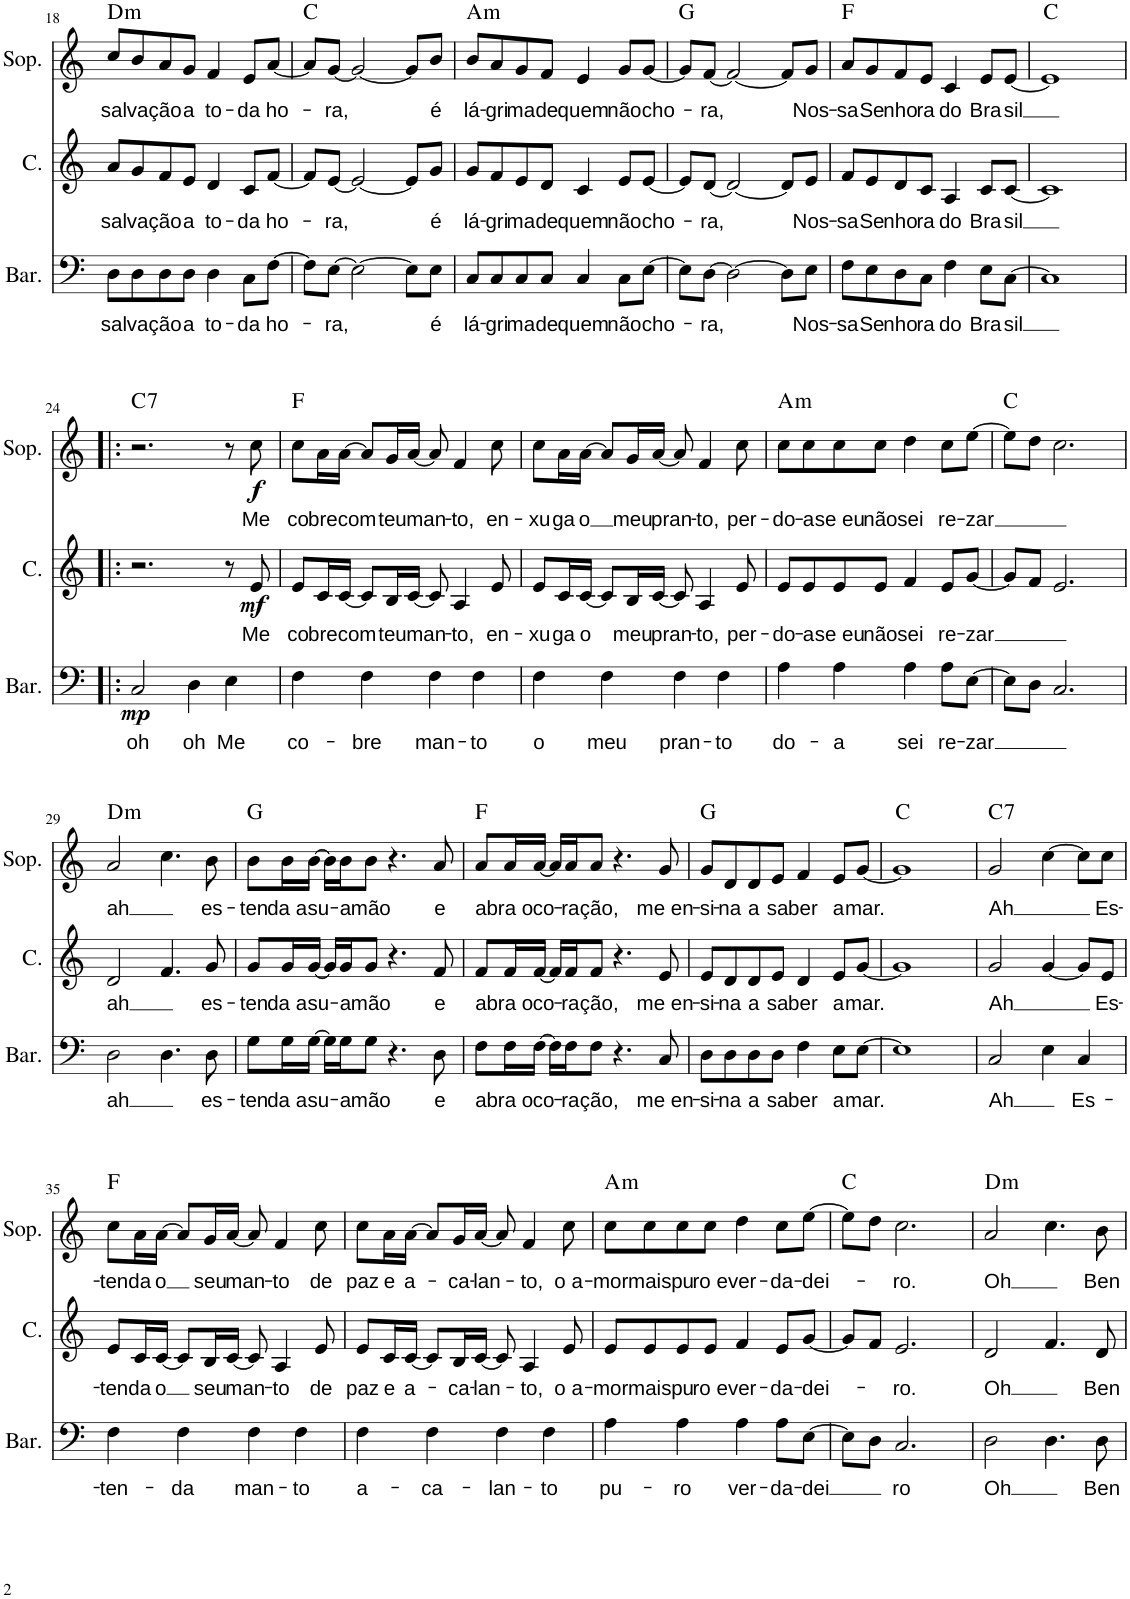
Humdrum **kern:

**kern	**text	**dynam	**kern	**text	**dynam	**kern	**text	**dynam	**harte
*part3	*part3	*part3	*part2	*part2	*part2	*part1	*part1	*part1	*part1
*staff3	*staff3	*staff3	*staff2	*staff2	*staff2	*staff1	*staff1	*staff1	*
*I"Barítono	*	*	*I"Contralto	*	*	*I"Soprano	*	*	*
*I'Bar.	*	*	*I'C.	*	*	*I'Sop.	*	*	*
!!LO:PB:g=z
*clefF4	*	*	*clefG2	*	*	*clefG2	*	*	*
*k[]	*	*	*k[]	*	*	*k[]	*	*	*
*M4/4	*	*	*M4/4	*	*	*M4/4	*	*	*
=18	=18	=18	=18	=18	=18	=18	=18	=18	=18
!	!LO:LY:b	!	!	!LO:LY:b	!	!	!LO:LY:b	!	!LO:H:kt=m
8D\L	sal-	.	8a/L	sal-	.	8cc/L	sal-	.	D:min
!	!LO:LY:b	!	!	!LO:LY:b	!	!	!LO:LY:b	!	!
8D\	-va-	.	8g/	-va-	.	8b/	-va-	.	.
!	!LO:LY:b	!	!	!LO:LY:b	!	!	!LO:LY:b	!	!
8D\	-ção	.	8f/	-ção	.	8a/	-ção	.	.
!	!LO:LY:b	!	!	!LO:LY:b	!	!	!LO:LY:b	!	!
8D\J	a	.	8e/J	a	.	8g/J	a	.	.
!	!LO:LY:b	!	!	!LO:LY:b	!	!	!LO:LY:b	!	!
4D\	to-	.	4d/	to-	.	4f/	to-	.	.
!	!LO:LY:b	!	!	!LO:LY:b	!	!	!LO:LY:b	!	!
8C\L	-da	.	8c/L	-da	.	8e/L	-da	.	.
!	!LO:LY:b	!	!	!LO:LY:b	!	!	!LO:LY:b	!	!
[8F\J	ho-	.	[8f/J	ho-	.	[8a/J	ho-	.	.
=19	=19	=19	=19	=19	=19	=19	=19	=19	=19
8F\L]	.	.	8f/L]	.	.	8a/L]	.	.	C:maj
!	!LO:LY:b	!	!	!LO:LY:b	!	!	!LO:LY:b	!	!
[8E\J	-ra,	.	[8e/J	-ra,	.	[8g/J	-ra,	.	.
2E\_	.	.	2e/_	.	.	2g/_	.	.	.
8E\L]	.	.	8e/L]	.	.	8g/L]	.	.	.
!	!LO:LY:b	!	!	!LO:LY:b	!	!	!LO:LY:b	!	!
8E\J	é	.	8g/J	é	.	8b/J	é	.	.
=20	=20	=20	=20	=20	=20	=20	=20	=20	=20
!	!LO:LY:b	!	!	!LO:LY:b	!	!	!LO:LY:b	!	!LO:H:kt=m
8C/L	lá-	.	8g/L	lá-	.	8b/L	lá-	.	A:min
!	!LO:LY:b	!	!	!LO:LY:b	!	!	!LO:LY:b	!	!
8C/	-gri-	.	8f/	-gri-	.	8a/	-gri-	.	.
!	!LO:LY:b	!	!	!LO:LY:b	!	!	!LO:LY:b	!	!
8C/	-ma	.	8e/	-ma	.	8g/	-ma	.	.
!	!LO:LY:b	!	!	!LO:LY:b	!	!	!LO:LY:b	!	!
8C/J	de	.	8d/J	de	.	8f/J	de	.	.
!	!LO:LY:b	!	!	!LO:LY:b	!	!	!LO:LY:b	!	!
4C/	quem	.	4c/	quem	.	4e/	quem	.	.
!	!LO:LY:b	!	!	!LO:LY:b	!	!	!LO:LY:b	!	!
8C\L	não	.	8e/L	não	.	8g/L	não	.	.
!	!LO:LY:b	!	!	!LO:LY:b	!	!	!LO:LY:b	!	!
[8E\J	cho-	.	[8e/J	cho-	.	[8g/J	cho-	.	.
=21	=21	=21	=21	=21	=21	=21	=21	=21	=21
8E\L]	.	.	8e/L]	.	.	8g/L]	.	.	G:maj
!	!LO:LY:b	!	!	!LO:LY:b	!	!	!LO:LY:b	!	!
[8D\J	-ra,	.	[8d/J	-ra,	.	[8f/J	-ra,	.	.
2D\_	.	.	2d/_	.	.	2f/_	.	.	.
8D\L]	.	.	8d/L]	.	.	8f/L]	.	.	.
!	!LO:LY:b	!	!	!LO:LY:b	!	!	!LO:LY:b	!	!
8E\J	Nos-	.	8e/J	Nos-	.	8g/J	Nos-	.	.
=22	=22	=22	=22	=22	=22	=22	=22	=22	=22
!	!LO:LY:b	!	!	!LO:LY:b	!	!	!LO:LY:b	!	!
8F\L	-sa	.	8f/L	-sa	.	8a/L	-sa	.	F:maj
!	!LO:LY:b	!	!	!LO:LY:b	!	!	!LO:LY:b	!	!
8E\	Se-	.	8e/	Se-	.	8g/	Se-	.	.
!	!LO:LY:b	!	!	!LO:LY:b	!	!	!LO:LY:b	!	!
8D\	-nho-	.	8d/	-nho-	.	8f/	-nho-	.	.
!	!LO:LY:b	!	!	!LO:LY:b	!	!	!LO:LY:b	!	!
8C\J	-ra	.	8c/J	-ra	.	8e/J	-ra	.	.
!	!LO:LY:b	!	!	!LO:LY:b	!	!	!LO:LY:b	!	!
4F\	do	.	4A/	do	.	4c/	do	.	.
!	!LO:LY:b	!	!	!LO:LY:b	!	!	!LO:LY:b	!	!
8E\L	Bra-	.	8c/L	Bra-	.	8e/L	Bra-	.	.
!	!LO:LY:b	!	!	!LO:LY:b	!	!	!LO:LY:b	!	!
[8C\J	-sil	.	[8c/J	-sil	.	[8e/J	-sil	.	.
=23	=23	=23	=23	=23	=23	=23	=23	=23	=23
1C]	.	.	1c]	.	.	1e]	.	.	C:maj
!!LO:LB:g=z
=24!|:	=24!|:	=24!|:	=24!|:	=24!|:	=24!|:	=24!|:	=24!|:	=24!|:	=24!|:
!	!LO:LY:b	!LO:DY:b	!	!	!	!	!	!	!LO:H:kt=7
2C/	oh	mp	2.r	.	.	2.r	.	.	C:7
!	!LO:LY:b	!	!	!	!	!	!	!	!
4D\	oh	.	.	.	.	.	.	.	.
!	!LO:LY:b	!	!	!	!	!	!	!	!
4E\	Me	.	8r	.	.	8r	.	.	.
!	!	!	!	!LO:LY:b	!LO:DY:b	!	!LO:LY:b	!LO:DY:b	!
.	.	.	8e/	Me	mf	8cc\	Me	f	.
=25	=25	=25	=25	=25	=25	=25	=25	=25	=25
!	!LO:LY:b	!	!	!LO:LY:b	!	!	!LO:LY:b	!	!
4F\	co-	.	8e/L	co-	.	8cc\L	co-	.	F:maj
!	!	!	!	!LO:LY:b	!	!	!LO:LY:b	!	!
.	.	.	16c/L	-bre	.	16a\L	-bre	.	.
!	!	!	!	!LO:LY:b	!	!	!LO:LY:b	!	!
.	.	.	[16c/JJ	com	.	[16a\JJ	com	.	.
!	!LO:LY:b	!	!	!	!	!	!	!	!
4F\	-bre	.	8c/L]	.	.	8a/L]	.	.	.
!	!	!	!	!LO:LY:b	!	!	!LO:LY:b	!	!
.	.	.	16B/L	teu	.	16g/L	teu	.	.
!	!	!	!	!LO:LY:b	!	!	!LO:LY:b	!	!
.	.	.	[16c/JJ	man-	.	[16a/JJ	man-	.	.
!	!LO:LY:b	!	!	!	!	!	!	!	!
4F\	man-	.	8c/]	.	.	8a/]	.	.	.
!	!	!	!	!LO:LY:b	!	!	!LO:LY:b	!	!
.	.	.	4A/	-to,	.	4f/	-to,	.	.
!	!LO:LY:b	!	!	!	!	!	!	!	!
4F\	-to	.	.	.	.	.	.	.	.
!	!	!	!	!LO:LY:b	!	!	!LO:LY:b	!	!
.	.	.	8e/	en-	.	8cc\	en-	.	.
=26	=26	=26	=26	=26	=26	=26	=26	=26	=26
!	!LO:LY:b	!	!	!LO:LY:b	!	!	!LO:LY:b	!	!
4F\	o	.	8e/L	-xu-	.	8cc\L	-xu-	.	.
!	!	!	!	!LO:LY:b	!	!	!LO:LY:b	!	!
.	.	.	16c/L	-ga	.	16a\L	-ga	.	.
!	!	!	!	!LO:LY:b	!	!	!LO:LY:b	!	!
.	.	.	[16c/JJ	o	.	[16a\JJ	o	.	.
!	!LO:LY:b	!	!	!	!	!	!	!	!
4F\	meu	.	8c/L]	.	.	8a/L]	.	.	.
!	!	!	!	!LO:LY:b	!	!	!LO:LY:b	!	!
.	.	.	16B/L	meu	.	16g/L	meu	.	.
!	!	!	!	!LO:LY:b	!	!	!LO:LY:b	!	!
.	.	.	[16c/JJ	pran-	.	[16a/JJ	pran-	.	.
!	!LO:LY:b	!	!	!	!	!	!	!	!
4F\	pran-	.	8c/]	.	.	8a/]	.	.	.
!	!	!	!	!LO:LY:b	!	!	!LO:LY:b	!	!
.	.	.	4A/	-to,	.	4f/	-to,	.	.
!	!LO:LY:b	!	!	!	!	!	!	!	!
4F\	-to	.	.	.	.	.	.	.	.
!	!	!	!	!LO:LY:b	!	!	!LO:LY:b	!	!
.	.	.	8e/	per-	.	8cc\	per-	.	.
=27	=27	=27	=27	=27	=27	=27	=27	=27	=27
!	!LO:LY:b	!	!	!LO:LY:b	!	!	!LO:LY:b	!	!LO:H:kt=m
4A\	do-	.	8e/L	-do-	.	8cc\L	-do-	.	A:min
!	!	!	!	!LO:LY:b	!	!	!LO:LY:b	!	!
.	.	.	8e/	-a	.	8cc\	-a	.	.
!	!LO:LY:b	!	!	!LO:LY:b	!	!	!LO:LY:b	!	!
4A\	-a	.	8e/	se eu	.	8cc\	se eu	.	.
!	!	!	!	!LO:LY:b	!	!	!LO:LY:b	!	!
.	.	.	8e/J	não	.	8cc\J	não	.	.
!	!LO:LY:b	!	!	!LO:LY:b	!	!	!LO:LY:b	!	!
4A\	sei	.	4f/	sei	.	4dd\	sei	.	.
!	!LO:LY:b	!	!	!LO:LY:b	!	!	!LO:LY:b	!	!
8A\L	re-	.	8e/L	re-	.	8cc\L	re-	.	.
!	!LO:LY:b	!	!	!LO:LY:b	!	!	!LO:LY:b	!	!
[8E\J	-zar	.	[8g/J	-zar	.	[8ee\J	-zar	.	.
=28	=28	=28	=28	=28	=28	=28	=28	=28	=28
8E\L]	.	.	8g/L]	.	.	8ee\L]	.	.	C:maj
8D\J	.	.	8f/J	.	.	8dd\J	.	.	.
2.C/	.	.	2.e/	.	.	2.cc\	.	.	.
!!LO:LB:g=z
=29	=29	=29	=29	=29	=29	=29	=29	=29	=29
!	!LO:LY:b	!	!	!LO:LY:b	!	!	!LO:LY:b	!	!LO:H:kt=m
2D\	ah	.	2d/	ah	.	2a/	ah	.	D:min
4.D\	.	.	4.f/	.	.	4.cc\	.	.	.
!	!LO:LY:b	!	!	!LO:LY:b	!	!	!LO:LY:b	!	!
8D\	es-	.	8g/	es-	.	8b\	es-	.	.
=30	=30	=30	=30	=30	=30	=30	=30	=30	=30
!	!LO:LY:b	!	!	!LO:LY:b	!	!	!LO:LY:b	!	!
8G\L	-ten-	.	8g/L	-ten-	.	8b\L	-ten-	.	G:maj
!	!LO:LY:b	!	!	!LO:LY:b	!	!	!LO:LY:b	!	!
16G\L	-da a	.	16g/L	-da a	.	16b\L	-da a	.	.
!	!LO:LY:b	!	!	!LO:LY:b	!	!	!LO:LY:b	!	!
[16G\JJ	su-	.	[16g/JJ	su-	.	[16b\JJ	su-	.	.
16G\LL]	.	.	16g/LL]	.	.	16b\LL]	.	.	.
!	!LO:LY:b	!	!	!LO:LY:b	!	!	!LO:LY:b	!	!
16G\J	-a	.	16g/J	-a	.	16b\J	-a	.	.
!	!LO:LY:b	!	!	!LO:LY:b	!	!	!LO:LY:b	!	!
8G\J	mão	.	8g/J	mão	.	8b\J	mão	.	.
4.r	.	.	4.r	.	.	4.r	.	.	.
!	!LO:LY:b	!	!	!LO:LY:b	!	!	!LO:LY:b	!	!
8D\	e	.	8f/	e	.	8a/	e	.	.
=31	=31	=31	=31	=31	=31	=31	=31	=31	=31
!	!LO:LY:b	!	!	!LO:LY:b	!	!	!LO:LY:b	!	!
8F\L	a-	.	8f/L	a-	.	8a/L	a-	.	F:maj
!	!LO:LY:b	!	!	!LO:LY:b	!	!	!LO:LY:b	!	!
16F\L	-bra o	.	16f/L	-bra o	.	16a/L	-bra o	.	.
!	!LO:LY:b	!	!	!LO:LY:b	!	!	!LO:LY:b	!	!
[16F\JJ	co-	.	[16f/JJ	co-	.	[16a/JJ	co-	.	.
16F\LL]	.	.	16f/LL]	.	.	16a/LL]	.	.	.
!	!LO:LY:b	!	!	!LO:LY:b	!	!	!LO:LY:b	!	!
16F\J	-ra-	.	16f/J	-ra-	.	16a/J	-ra-	.	.
!	!LO:LY:b	!	!	!LO:LY:b	!	!	!LO:LY:b	!	!
8F\J	-ção,	.	8f/J	-ção,	.	8a/J	-ção,	.	.
4.r	.	.	4.r	.	.	4.r	.	.	.
!	!LO:LY:b	!	!	!LO:LY:b	!	!	!LO:LY:b	!	!
8C/	me en-	.	8e/	me en-	.	8g/	me en-	.	.
=32	=32	=32	=32	=32	=32	=32	=32	=32	=32
!	!LO:LY:b	!	!	!LO:LY:b	!	!	!LO:LY:b	!	!
8D\L	-si-	.	8e/L	-si-	.	8g/L	-si-	.	G:maj
!	!LO:LY:b	!	!	!LO:LY:b	!	!	!LO:LY:b	!	!
8D\	-na	.	8d/	-na	.	8d/	-na	.	.
!	!LO:LY:b	!	!	!LO:LY:b	!	!	!LO:LY:b	!	!
8D\	a	.	8d/	a	.	8d/	a	.	.
!	!LO:LY:b	!	!	!LO:LY:b	!	!	!LO:LY:b	!	!
8D\J	sa-	.	8e/J	sa-	.	8e/J	sa-	.	.
!	!LO:LY:b	!	!	!LO:LY:b	!	!	!LO:LY:b	!	!
4F\	-ber	.	4d/	-ber	.	4f/	-ber	.	.
!	!LO:LY:b	!	!	!LO:LY:b	!	!	!LO:LY:b	!	!
8E\L	a-	.	8e/L	a-	.	8e/L	a-	.	.
!	!LO:LY:b	!	!	!LO:LY:b	!	!	!LO:LY:b	!	!
[8E\J	-mar.	.	[8g/J	-mar.	.	[8g/J	-mar.	.	.
=33	=33	=33	=33	=33	=33	=33	=33	=33	=33
1E]	.	.	1g]	.	.	1g]	.	.	C:maj
=34	=34	=34	=34	=34	=34	=34	=34	=34	=34
!	!LO:LY:b	!	!	!LO:LY:b	!	!	!LO:LY:b	!	!LO:H:kt=7
2C/	Ah	.	2g/	Ah	.	2g/	Ah	.	C:7
4E\	.	.	[4g/	.	.	[4cc\	.	.	.
!	!LO:LY:b	!	!	!	!	!	!	!	!
4C/	Es-	.	8g/L]	.	.	8cc\L]	.	.	.
!	!	!	!	!LO:LY:b	!	!	!LO:LY:b	!	!
.	.	.	8e/J	Es-	.	8cc\J	Es-	.	.
!!LO:LB:g=z
=35	=35	=35	=35	=35	=35	=35	=35	=35	=35
!	!LO:LY:b	!	!	!LO:LY:b	!	!	!LO:LY:b	!	!
4F\	-ten-	.	8e/L	-ten-	.	8cc\L	-ten-	.	F:maj
!	!	!	!	!LO:LY:b	!	!	!LO:LY:b	!	!
.	.	.	16c/L	-da	.	16a\L	-da	.	.
!	!	!	!	!LO:LY:b	!	!	!LO:LY:b	!	!
.	.	.	[16c/JJ	o	.	[16a\JJ	o	.	.
!	!LO:LY:b	!	!	!	!	!	!	!	!
4F\	-da	.	8c/L]	.	.	8a/L]	.	.	.
!	!	!	!	!LO:LY:b	!	!	!LO:LY:b	!	!
.	.	.	16B/L	seu	.	16g/L	seu	.	.
!	!	!	!	!LO:LY:b	!	!	!LO:LY:b	!	!
.	.	.	[16c/JJ	man-	.	[16a/JJ	man-	.	.
!	!LO:LY:b	!	!	!	!	!	!	!	!
4F\	man-	.	8c/]	.	.	8a/]	.	.	.
!	!	!	!	!LO:LY:b	!	!	!LO:LY:b	!	!
.	.	.	4A/	-to	.	4f/	-to	.	.
!	!LO:LY:b	!	!	!	!	!	!	!	!
4F\	-to	.	.	.	.	.	.	.	.
!	!	!	!	!LO:LY:b	!	!	!LO:LY:b	!	!
.	.	.	8e/	de	.	8cc\	de	.	.
=36	=36	=36	=36	=36	=36	=36	=36	=36	=36
!	!LO:LY:b	!	!	!LO:LY:b	!	!	!LO:LY:b	!	!
4F\	a-	.	8e/L	paz	.	8cc\L	paz	.	.
!	!	!	!	!LO:LY:b	!	!	!LO:LY:b	!	!
.	.	.	16c/L	e	.	16a\L	e	.	.
!	!	!	!	!LO:LY:b	!	!	!LO:LY:b	!	!
.	.	.	[16c/JJ	a-	.	[16a\JJ	a-	.	.
!	!LO:LY:b	!	!	!	!	!	!	!	!
4F\	-ca-	.	8c/L]	.	.	8a/L]	.	.	.
!	!	!	!	!LO:LY:b	!	!	!LO:LY:b	!	!
.	.	.	16B/L	-ca-	.	16g/L	-ca-	.	.
!	!	!	!	!LO:LY:b	!	!	!LO:LY:b	!	!
.	.	.	[16c/JJ	-lan-	.	[16a/JJ	-lan-	.	.
!	!LO:LY:b	!	!	!	!	!	!	!	!
4F\	-lan-	.	8c/]	.	.	8a/]	.	.	.
!	!	!	!	!LO:LY:b	!	!	!LO:LY:b	!	!
.	.	.	4A/	-to,	.	4f/	-to,	.	.
!	!LO:LY:b	!	!	!	!	!	!	!	!
4F\	-to	.	.	.	.	.	.	.	.
!	!	!	!	!LO:LY:b	!	!	!LO:LY:b	!	!
.	.	.	8e/	o a-	.	8cc\	o a-	.	.
=37	=37	=37	=37	=37	=37	=37	=37	=37	=37
!	!LO:LY:b	!	!	!LO:LY:b	!	!	!LO:LY:b	!	!LO:H:kt=m
4A\	pu-	.	8e/L	-mor	.	8cc\L	-mor	.	A:min
!	!	!	!	!LO:LY:b	!	!	!LO:LY:b	!	!
.	.	.	8e/	mais	.	8cc\	mais	.	.
!	!LO:LY:b	!	!	!LO:LY:b	!	!	!LO:LY:b	!	!
4A\	-ro	.	8e/	pu-	.	8cc\	pu-	.	.
!	!	!	!	!LO:LY:b	!	!	!LO:LY:b	!	!
.	.	.	8e/J	-ro e	.	8cc\J	-ro e	.	.
!	!LO:LY:b	!	!	!LO:LY:b	!	!	!LO:LY:b	!	!
4A\	ver-	.	4f/	ver-	.	4dd\	ver-	.	.
!	!LO:LY:b	!	!	!LO:LY:b	!	!	!LO:LY:b	!	!
8A\L	-da-	.	8e/L	-da-	.	8cc\L	-da-	.	.
!	!LO:LY:b	!	!	!LO:LY:b	!	!	!LO:LY:b	!	!
[8E\J	-dei	.	[8g/J	-dei-	.	[8ee\J	-dei-	.	.
=38	=38	=38	=38	=38	=38	=38	=38	=38	=38
8E\L]	.	.	8g/L]	.	.	8ee\L]	.	.	C:maj
8D\J	.	.	8f/J	.	.	8dd\J	.	.	.
!	!LO:LY:b	!	!	!LO:LY:b	!	!	!LO:LY:b	!	!
2.C/	ro	.	2.e/	-ro.	.	2.cc\	-ro.	.	.
=39	=39	=39	=39	=39	=39	=39	=39	=39	=39
!	!LO:LY:b	!	!	!LO:LY:b	!	!	!LO:LY:b	!	!LO:H:kt=m
2D\	Oh	.	2d/	Oh	.	2a/	Oh	.	D:min
4.D\	.	.	4.f/	.	.	4.cc\	.	.	.
!	!LO:LY:b	!	!	!LO:LY:b	!	!	!LO:LY:b	!	!
8D\	Ben-	.	8d/	Ben-	.	8b\	Ben-	.	.
=	=	=	=	=	=	=	=	=	=
*-	*-	*-	*-	*-	*-	*-	*-	*-	*-
